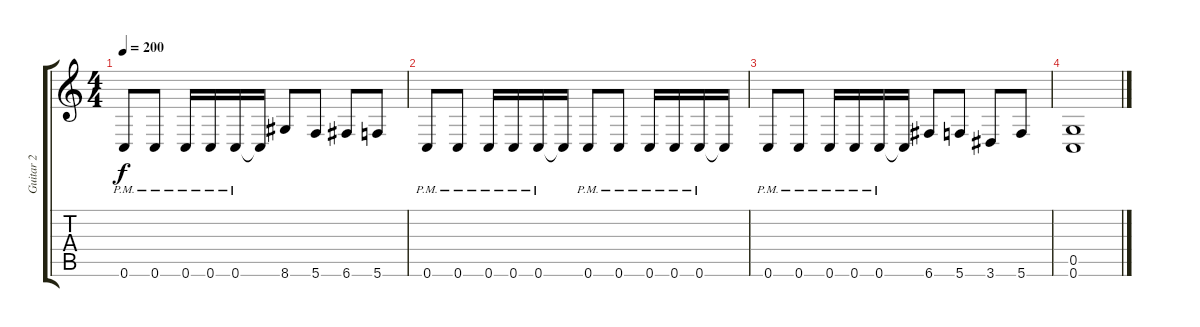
\track ("Guitar 2" "Guitar 2") {instrument distortionguitar}
\staff {score tabs}
\tuning (D4 A3 F3 C3 G2 C2) {hide}
\ts (4 4)
\tempo 200
\clef g2
\ks c
0.6{pm}.8{dy f} 0.6{pm}.8 0.6{pm}.16 0.6{pm}.16 0.6{pm}.16 0.6{t}.16 8.6.8 5.6.8 6.6.8 5.6.8 |
0.6{pm}.8 0.6{pm}.8 0.6{pm}.16 0.6{pm}.16 0.6{pm}.16 0.6{t}.16 0.6{pm}.8 0.6{pm}.8 0.6{pm}.16 0.6{pm}.16 0.6{pm}.16 0.6{t}.16 |
0.6{pm}.8 0.6{pm}.8 0.6{pm}.16 0.6{pm}.16 0.6{pm}.16 0.6{t}.16 6.6.8 5.6.8 3.6.8 5.6.8 |
(0.5 0.6).1
